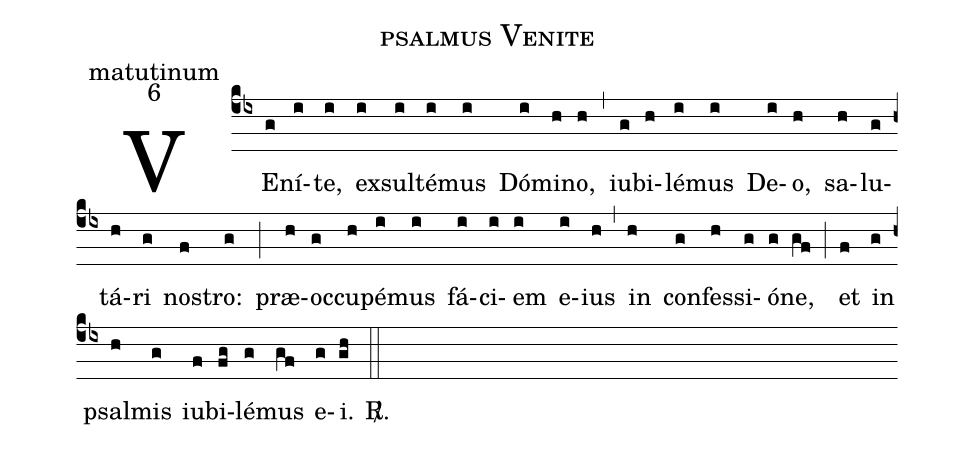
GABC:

name: psalmus Venite;
office-part: matutinum;
mode: 6;
%%
(cb4)
VE(g)ní(i)te,(i) ex(i)sul(i)té(i)mus(i) Dó(i)mi(h)no,(h) (,)
iu(g)bi(h)lé(i)mus(i) De(i)o,(h) sa(h)lu(g)tá(h)ri(g) nos(f)tro:(g) (;)
præ(h)oc(g)cu(h)pé(i)mus(i) fá(i)ci(i)em(i) e(i)ius(h) (,)
in(h) con(g)fes(h)si(g)ó(g)ne,(gf) (;)
et(f) in(g) psal(h)mis(g) iu(f)bi(fg)lé(g)mus(gf) e(g)i.(gh) <sp>R/</sp>.(::)
